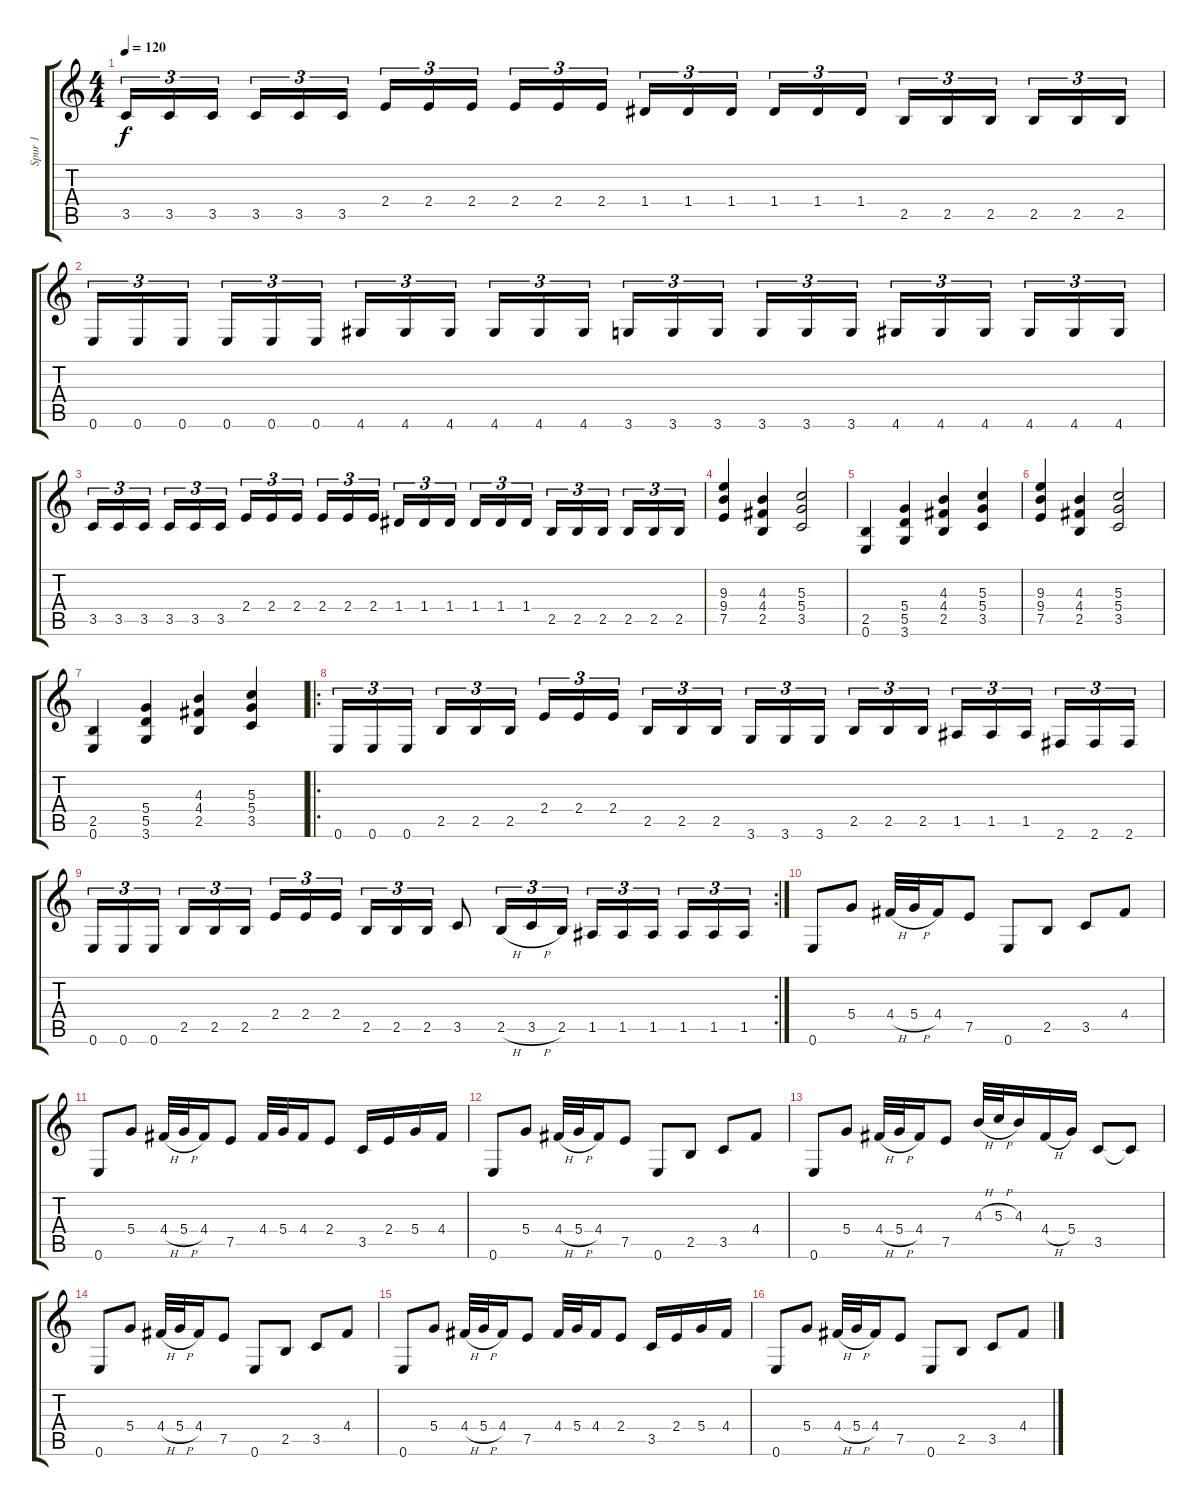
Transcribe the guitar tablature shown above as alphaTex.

\track ("Spur 1" "Spur 1") {instrument distortionguitar}
\staff {score tabs}
\tuning (E4 B3 G3 D3 A2 E2) {hide}
\ts (4 4)
\tempo 120
\clef g2
\ks c
3.5.16{tu (3 2) dy f} 3.5.16{tu (3 2)} 3.5.16{tu (3 2)} 3.5.16{tu (3 2)} 3.5.16{tu (3 2)} 3.5.16{tu (3 2)} 2.4.16{tu (3 2)} 2.4.16{tu (3 2)} 2.4.16{tu (3 2)} 2.4.16{tu (3 2)} 2.4.16{tu (3 2)} 2.4.16{tu (3 2)} 1.4.16{tu (3 2)} 1.4.16{tu (3 2)} 1.4.16{tu (3 2)} 1.4.16{tu (3 2)} 1.4.16{tu (3 2)} 1.4.16{tu (3 2)} 2.5.16{tu (3 2)} 2.5.16{tu (3 2)} 2.5.16{tu (3 2)} 2.5.16{tu (3 2)} 2.5.16{tu (3 2)} 2.5.16{tu (3 2)} |
0.6.16{tu (3 2)} 0.6.16{tu (3 2)} 0.6.16{tu (3 2)} 0.6.16{tu (3 2)} 0.6.16{tu (3 2)} 0.6.16{tu (3 2)} 4.6.16{tu (3 2)} 4.6.16{tu (3 2)} 4.6.16{tu (3 2)} 4.6.16{tu (3 2)} 4.6.16{tu (3 2)} 4.6.16{tu (3 2)} 3.6.16{tu (3 2)} 3.6.16{tu (3 2)} 3.6.16{tu (3 2)} 3.6.16{tu (3 2)} 3.6.16{tu (3 2)} 3.6.16{tu (3 2)} 4.6.16{tu (3 2)} 4.6.16{tu (3 2)} 4.6.16{tu (3 2)} 4.6.16{tu (3 2)} 4.6.16{tu (3 2)} 4.6.16{tu (3 2)} |
3.5.16{tu (3 2)} 3.5.16{tu (3 2)} 3.5.16{tu (3 2)} 3.5.16{tu (3 2)} 3.5.16{tu (3 2)} 3.5.16{tu (3 2)} 2.4.16{tu (3 2)} 2.4.16{tu (3 2)} 2.4.16{tu (3 2)} 2.4.16{tu (3 2)} 2.4.16{tu (3 2)} 2.4.16{tu (3 2)} 1.4.16{tu (3 2)} 1.4.16{tu (3 2)} 1.4.16{tu (3 2)} 1.4.16{tu (3 2)} 1.4.16{tu (3 2)} 1.4.16{tu (3 2)} 2.5.16{tu (3 2)} 2.5.16{tu (3 2)} 2.5.16{tu (3 2)} 2.5.16{tu (3 2)} 2.5.16{tu (3 2)} 2.5.16{tu (3 2)} |
(9.3 9.4 7.5).4 (4.3 4.4 2.5).4 (5.3 5.4 3.5).2 |
(2.5 0.6).4 (5.4 5.5 3.6).4 (4.3 4.4 2.5).4 (5.3 5.4 3.5).4 |
(9.3 9.4 7.5).4 (4.3 4.4 2.5).4 (5.3 5.4 3.5).2 |
(2.5 0.6).4 (5.4 5.5 3.6).4 (4.3 4.4 2.5).4 (5.3 5.4 3.5).4 |
\ro
0.6.16{tu (3 2)} 0.6.16{tu (3 2)} 0.6.16{tu (3 2)} 2.5.16{tu (3 2)} 2.5.16{tu (3 2)} 2.5.16{tu (3 2)} 2.4.16{tu (3 2)} 2.4.16{tu (3 2)} 2.4.16{tu (3 2)} 2.5.16{tu (3 2)} 2.5.16{tu (3 2)} 2.5.16{tu (3 2)} 3.6.16{tu (3 2)} 3.6.16{tu (3 2)} 3.6.16{tu (3 2)} 2.5.16{tu (3 2)} 2.5.16{tu (3 2)} 2.5.16{tu (3 2)} 1.5.16{tu (3 2)} 1.5.16{tu (3 2)} 1.5.16{tu (3 2)} 2.6.16{tu (3 2)} 2.6.16{tu (3 2)} 2.6.16{tu (3 2)} |
\rc 2
0.6.16{tu (3 2)} 0.6.16{tu (3 2)} 0.6.16{tu (3 2)} 2.5.16{tu (3 2)} 2.5.16{tu (3 2)} 2.5.16{tu (3 2)} 2.4.16{tu (3 2)} 2.4.16{tu (3 2)} 2.4.16{tu (3 2)} 2.5.16{tu (3 2)} 2.5.16{tu (3 2)} 2.5.16{tu (3 2)} 3.5.8 2.5{h}.16{tu (3 2)} 3.5{h}.16{tu (3 2)} 2.5.16{tu (3 2)} 1.5.16{tu (3 2)} 1.5.16{tu (3 2)} 1.5.16{tu (3 2)} 1.5.16{tu (3 2)} 1.5.16{tu (3 2)} 1.5.16{tu (3 2)} |
0.6.8 5.4.8 4.4{h}.32 5.4{h}.32 4.4.16 7.5.8 0.6.8 2.5.8 3.5.8 4.4.8 |
0.6.8 5.4.8 4.4{h}.32 5.4{h}.32 4.4.16 7.5.8 4.4.32 5.4.32 4.4.16 2.4.8 3.5.16 2.4.16 5.4.16 4.4.16 |
0.6.8 5.4.8 4.4{h}.32 5.4{h}.32 4.4.16 7.5.8 0.6.8 2.5.8 3.5.8 4.4.8 |
0.6.8 5.4.8 4.4{h}.32 5.4{h}.32 4.4.16 7.5.8 4.3{h}.32 5.3{h}.32 4.3.16 4.4{h}.16 5.4.16 3.5.8 3.5{t}.8 |
0.6.8 5.4.8 4.4{h}.32 5.4{h}.32 4.4.16 7.5.8 0.6.8 2.5.8 3.5.8 4.4.8 |
0.6.8 5.4.8 4.4{h}.32 5.4{h}.32 4.4.16 7.5.8 4.4.32 5.4.32 4.4.16 2.4.8 3.5.16 2.4.16 5.4.16 4.4.16 |
0.6.8 5.4.8 4.4{h}.32 5.4{h}.32 4.4.16 7.5.8 0.6.8 2.5.8 3.5.8 4.4.8
